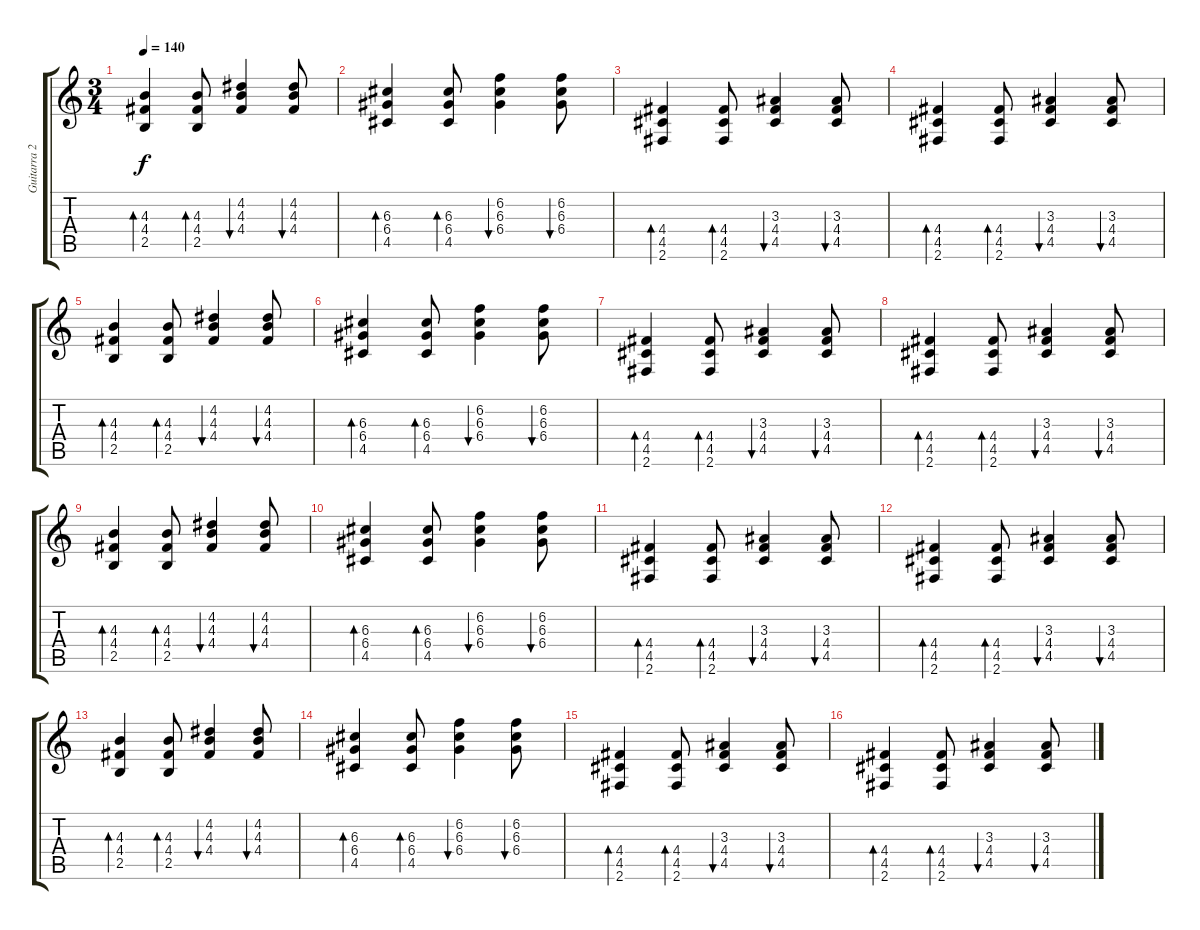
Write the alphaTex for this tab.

\track ("Guitarra 2" "Guitarra 2") {instrument acousticguitarsteel}
\staff {score tabs}
\tuning (E4 B3 G3 D3 A2 E2) {hide}
\ts (3 4)
\tempo 140
\clef g2
\ks c
(4.3 4.4 2.5).4{bd 120 dy f} (4.3 4.4 2.5).8{bd 60} (4.2 4.3 4.4).4{bu 60} (4.2 4.3 4.4).8{bu 60} |
(6.3 6.4 4.5).4{bd 120} (6.3 6.4 4.5).8{bd 60} (6.2 6.3 6.4).4{bu 60} (6.2 6.3 6.4).8{bu 60} |
(4.4 4.5 2.6).4{bd 120} (4.4 4.5 2.6).8{bd 60} (3.3 4.4 4.5).4{bu 60} (3.3 4.4 4.5).8{bu 60} |
(4.4 4.5 2.6).4{bd 120} (4.4 4.5 2.6).8{bd 60} (3.3 4.4 4.5).4{bu 60} (3.3 4.4 4.5).8{bu 60} |
(4.3 4.4 2.5).4{bd 120} (4.3 4.4 2.5).8{bd 60} (4.2 4.3 4.4).4{bu 60} (4.2 4.3 4.4).8{bu 60} |
(6.3 6.4 4.5).4{bd 120} (6.3 6.4 4.5).8{bd 60} (6.2 6.3 6.4).4{bu 60} (6.2 6.3 6.4).8{bu 60} |
(4.4 4.5 2.6).4{bd 120} (4.4 4.5 2.6).8{bd 60} (3.3 4.4 4.5).4{bu 60} (3.3 4.4 4.5).8{bu 60} |
(4.4 4.5 2.6).4{bd 120} (4.4 4.5 2.6).8{bd 60} (3.3 4.4 4.5).4{bu 60} (3.3 4.4 4.5).8{bu 60} |
(4.3 4.4 2.5).4{bd 120} (4.3 4.4 2.5).8{bd 60} (4.2 4.3 4.4).4{bu 60} (4.2 4.3 4.4).8{bu 60} |
(6.3 6.4 4.5).4{bd 120} (6.3 6.4 4.5).8{bd 60} (6.2 6.3 6.4).4{bu 60} (6.2 6.3 6.4).8{bu 60} |
(4.4 4.5 2.6).4{bd 120} (4.4 4.5 2.6).8{bd 60} (3.3 4.4 4.5).4{bu 60} (3.3 4.4 4.5).8{bu 60} |
(4.4 4.5 2.6).4{bd 120} (4.4 4.5 2.6).8{bd 60} (3.3 4.4 4.5).4{bu 60} (3.3 4.4 4.5).8{bu 60} |
(4.3 4.4 2.5).4{bd 120} (4.3 4.4 2.5).8{bd 60} (4.2 4.3 4.4).4{bu 60} (4.2 4.3 4.4).8{bu 60} |
(6.3 6.4 4.5).4{bd 120} (6.3 6.4 4.5).8{bd 60} (6.2 6.3 6.4).4{bu 60} (6.2 6.3 6.4).8{bu 60} |
(4.4 4.5 2.6).4{bd 120} (4.4 4.5 2.6).8{bd 60} (3.3 4.4 4.5).4{bu 60} (3.3 4.4 4.5).8{bu 60} |
(4.4 4.5 2.6).4{bd 120} (4.4 4.5 2.6).8{bd 60} (3.3 4.4 4.5).4{bu 60} (3.3 4.4 4.5).8{bu 60}
